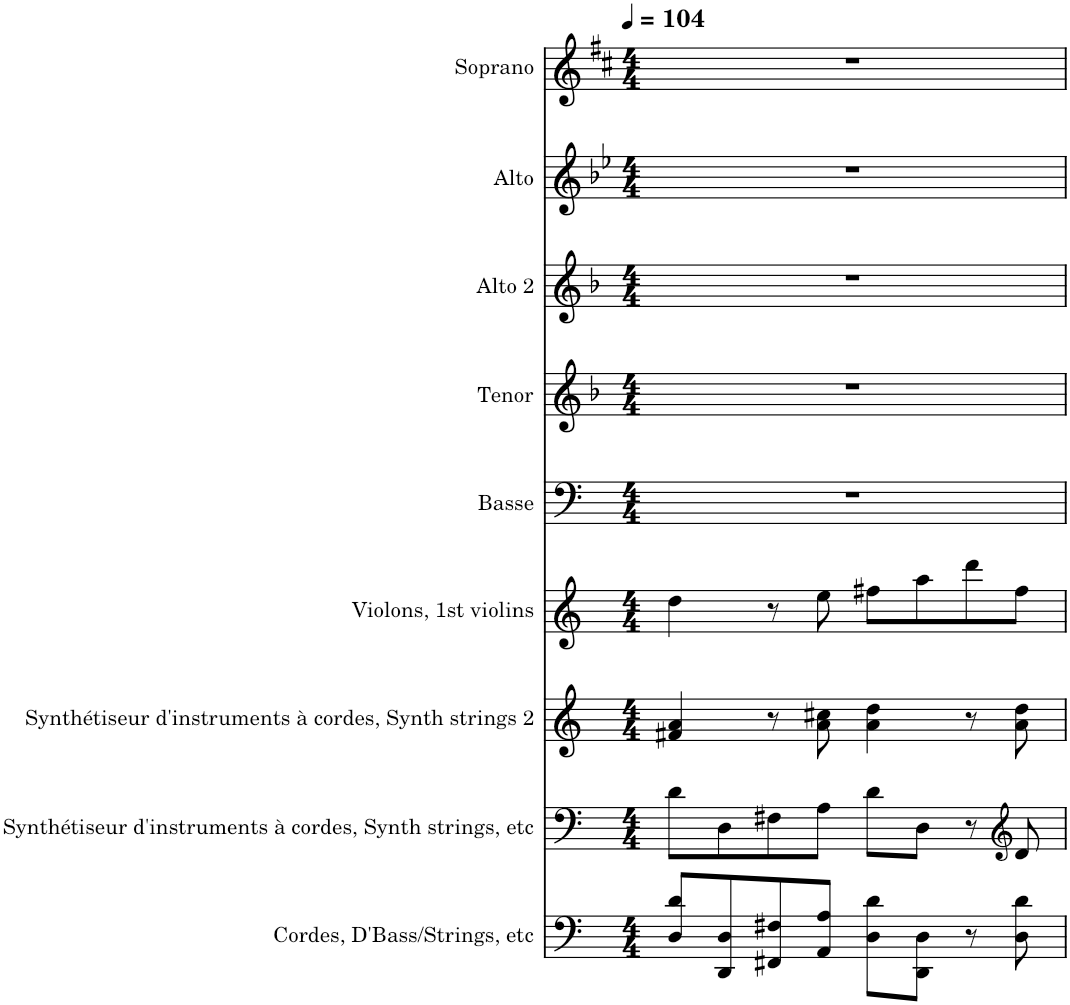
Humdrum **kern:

**kern	**kern	**kern	**kern	**kern	**kern	**kern	**kern	**kern
*part9	*part8	*part7	*part6	*part5	*part4	*part3	*part2	*part1
*staff9	*staff8	*staff7	*staff6	*staff5	*staff4	*staff3	*staff2	*staff1
*I"Cordes, D'Bass/Strings, etc	*I"Synthétiseur d'instruments à cordes, Synth strings, etc	*I"Synthétiseur d'instruments à cordes, Synth strings 2	*I"Violons, 1st violins	*I"Basse	*I"Tenor	*I"Alto 2	*I"Alto	*I"Soprano
*I'St.	*I'Synth.	*I'Synth.	*I'Vlns.	*I'B.	*I'T.	*I'A2.	*I'A.	*I'S.
*clefF4	*clefF4	*clefG2	*clefG2	*clefF4	*clefG2	*clefG2	*clefG2	*clefG2
*k[]	*k[]	*k[]	*k[]	*k[]	*k[b-]	*k[b-]	*k[b-e-]	*k[f#c#]
*M4/4	*M4/4	*M4/4	*M4/4	*M4/4	*M4/4	*M4/4	*M4/4	*M4/4
*MM104	*MM104	*MM104	*MM104	*MM104	*MM104	*MM104	*MM104	*MM104
=1	=1	=1	=1	=1	=1	=1	=1	=1
8D/ 8d/L	8d\L	4f#X/ 4a/	4dd\	1r	1r	1r	1r	1r
8DD/ 8D/	8D\	.	.	.	.	.	.	.
8FF#X/ 8F#X/	8F#X\	8r	8r	.	.	.	.	.
8AA/ 8A/J	8A\J	8a\ 8cc#X\	8ee\	.	.	.	.	.
8D\ 8d\L	8d\L	4a\ 4dd\	8ff#X\L	.	.	.	.	.
8DD\ 8D\J	8D\J	.	8aa\	.	.	.	.	.
8r	8r	8r	8ddd\	.	.	.	.	.
*	*clefG2	*	*	*	*	*	*	*
8D\ 8d\	8d/	8a\ 8dd\	8ff#\J	.	.	.	.	.
=	=	=	=	=	=	=	=	=
*-	*-	*-	*-	*-	*-	*-	*-	*-
